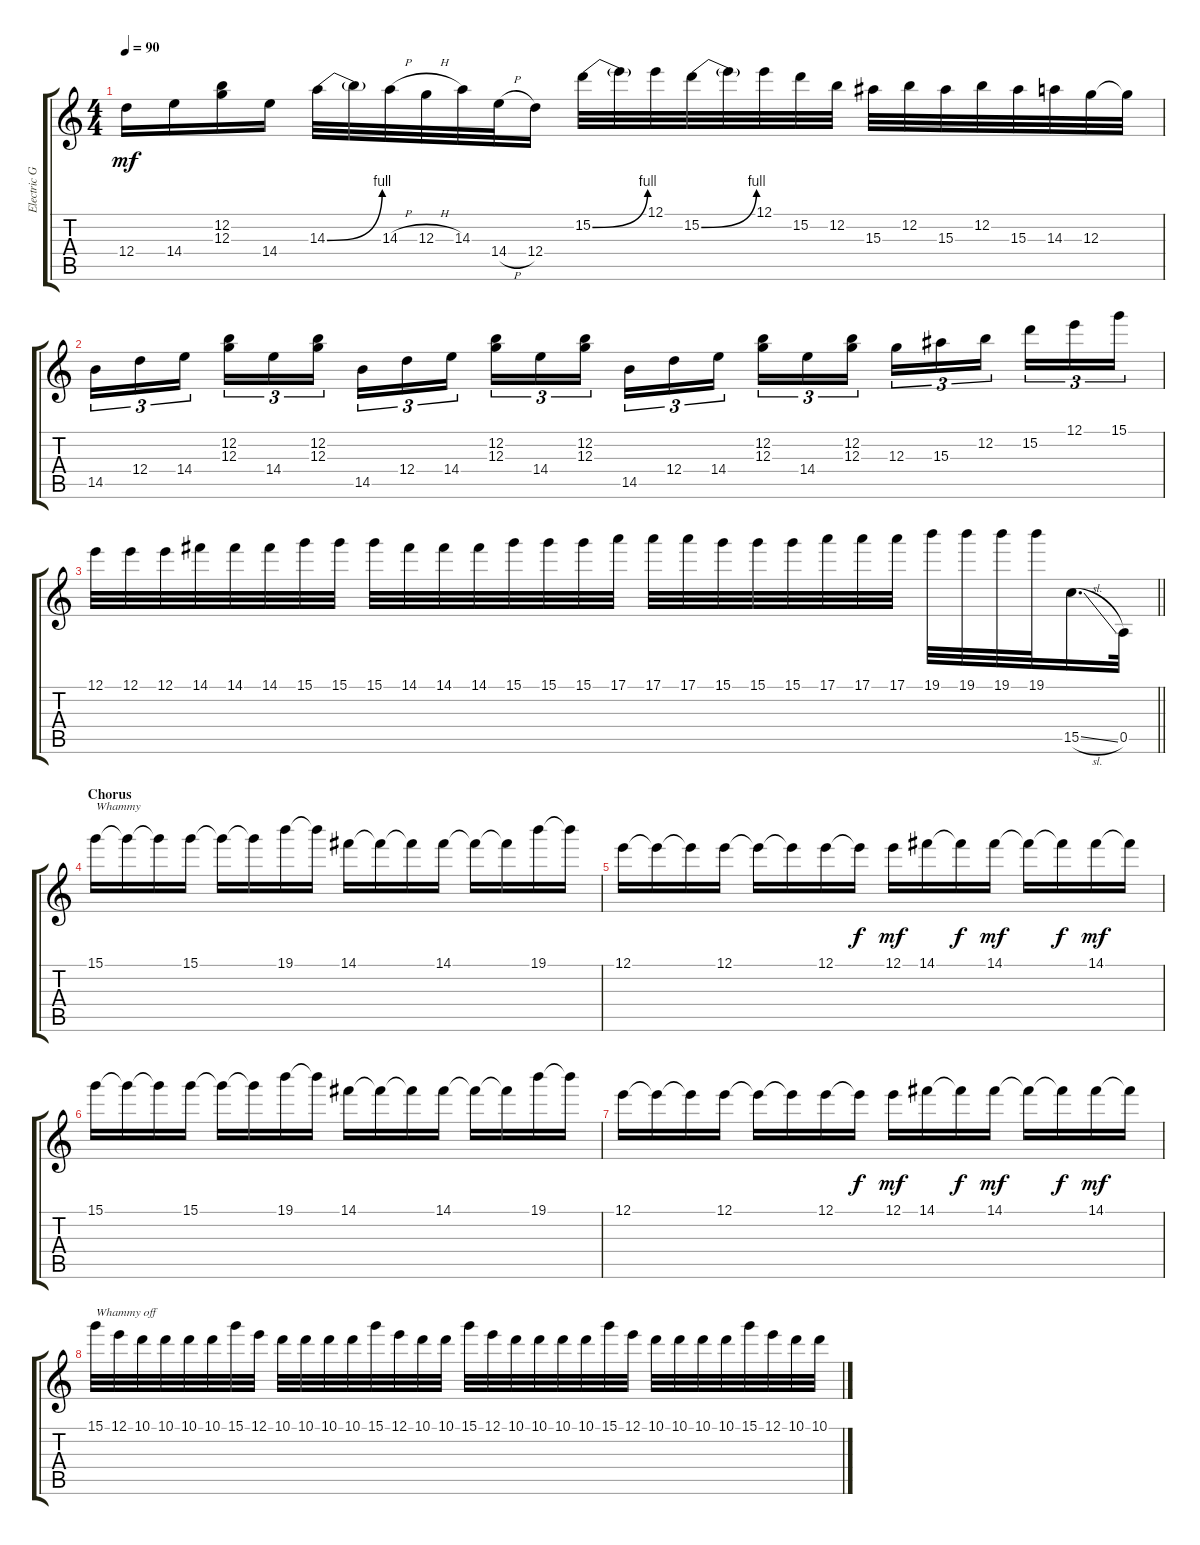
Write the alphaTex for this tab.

\track ("Electric Guitar" "Electric G") {instrument distortionguitar}
\staff {score tabs}
\tuning (E4 B3 G3 D3 A2 E2) {hide}
\ts (4 4)
\tempo 90
\clef g2
\ks c
12.4.16{dy mf} 14.4.16 (12.2 12.3).16 14.4.16 14.3{be (bend 0 0 60 4)}.32 14.3{t}.32 14.3{h}.32 12.3{h}.32 14.3.32 14.4{h}.32 12.4.16 15.2{be (bend 0 0 60 4)}.32 15.2{t}.32 12.1.32 15.2{be (bend 0 0 60 4)}.32 15.2{t}.32 12.1.32 15.2.32 12.2.32 15.3.32 12.2.32 15.3.32 12.2.32 15.3.32 14.3.32 12.3.32 12.3{t}.32 |
14.5.16{tu (3 2)} 12.4.16{tu (3 2)} 14.4.16{tu (3 2) beam splitsecondary} (12.2 12.3).16{tu (3 2)} 14.4.16{tu (3 2)} (12.2 12.3).16{tu (3 2)} 14.5.16{tu (3 2)} 12.4.16{tu (3 2)} 14.4.16{tu (3 2) beam splitsecondary} (12.2 12.3).16{tu (3 2)} 14.4.16{tu (3 2)} (12.2 12.3).16{tu (3 2)} 14.5.16{tu (3 2)} 12.4.16{tu (3 2)} 14.4.16{tu (3 2) beam splitsecondary} (12.2 12.3).16{tu (3 2)} 14.4.16{tu (3 2)} (12.2 12.3).16{tu (3 2)} 12.3.16{tu (3 2)} 15.3.16{tu (3 2)} 12.2.16{tu (3 2) beam splitsecondary} 15.2.16{tu (3 2)} 12.1.16{tu (3 2)} 15.1.16{tu (3 2)} |
\barLineRight lightlight
12.1.32 12.1.32 12.1.32 14.1.32 14.1.32 14.1.32 15.1.32 15.1.32 15.1.32 14.1.32 14.1.32 14.1.32 15.1.32 15.1.32 15.1.32 17.1.32 17.1.32 17.1.32 15.1.32 15.1.32 15.1.32 17.1.32 17.1.32 17.1.32 19.1.32 19.1.32 19.1.32 19.1.32 15.5{sl}.16{d} 0.5.32 |
\section ("" "Chorus")
15.1.16{txt "Whammy"} 15.1{t}.16 15.1{t}.16 15.1.16 15.1{t}.16 15.1{t}.16 19.1.16 19.1{t}.16 14.1.16 14.1{t}.16 14.1{t}.16 14.1.16 14.1{t}.16 14.1{t}.16 19.1.16 19.1{t}.16 |
12.1.16 12.1{t}.16 12.1{t}.16 12.1.16 12.1{t}.16 12.1{t}.16 12.1.16 12.1{t}.16{dy f} 12.1.16{dy mf} 14.1.16 14.1{t}.16{dy f} 14.1.16{dy mf} 14.1{t}.16 14.1{t}.16{dy f} 14.1.16{dy mf} 14.1{t}.16 |
15.1.16 15.1{t}.16 15.1{t}.16 15.1.16 15.1{t}.16 15.1{t}.16 19.1.16 19.1{t}.16 14.1.16 14.1{t}.16 14.1{t}.16 14.1.16 14.1{t}.16 14.1{t}.16 19.1.16 19.1{t}.16 |
12.1.16 12.1{t}.16 12.1{t}.16 12.1.16 12.1{t}.16 12.1{t}.16 12.1.16 12.1{t}.16{dy f} 12.1.16{dy mf} 14.1.16 14.1{t}.16{dy f} 14.1.16{dy mf} 14.1{t}.16 14.1{t}.16{dy f} 14.1.16{dy mf} 14.1{t}.16 |
15.1.32{txt "Whammy off"} 12.1.32 10.1.32 10.1.32 10.1.32 10.1.32 15.1.32 12.1.32 10.1.32 10.1.32 10.1.32 10.1.32 15.1.32 12.1.32 10.1.32 10.1.32 15.1.32 12.1.32 10.1.32 10.1.32 10.1.32 10.1.32 15.1.32 12.1.32 10.1.32 10.1.32 10.1.32 10.1.32 15.1.32 12.1.32 10.1.32 10.1.32
